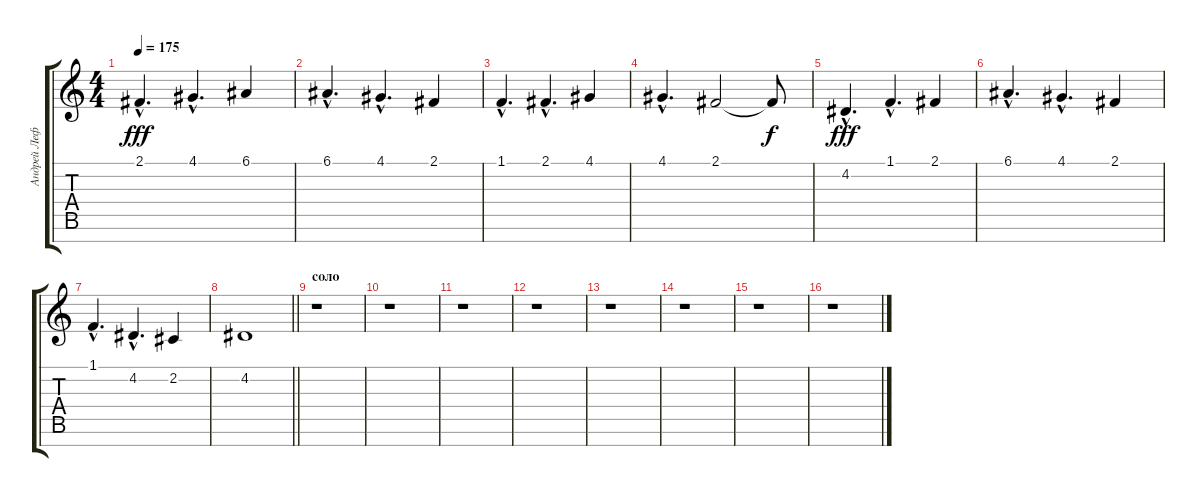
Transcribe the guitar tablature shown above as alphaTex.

\track ("Андрей Лефлер" "Андрей Леф") {instrument tenorsax}
\staff {score tabs}
\tuning (E4 B3 G3 D3 A2 E2 B1) {hide}
\ts (4 4)
\tempo 175
\clef g2
\ks c
2.1{hac}.4{d dy fff} 4.1{hac}.4{d} 6.1.4 |
6.1{hac}.4{d} 4.1{hac}.4{d} 2.1.4 |
1.1{hac}.4{d} 2.1{hac}.4{d} 4.1.4 |
4.1{hac}.4{d} 2.1.2 2.1{t}.8{dy f} |
4.2{hac}.4{d dy fff} 1.1{hac}.4{d} 2.1.4 |
6.1{hac}.4{d} 4.1{hac}.4{d} 2.1.4 |
1.1{hac}.4{d} 4.2{hac}.4{d} 2.2.4 |
\barLineRight lightlight
4.2.1 |
\section ("" "соло")
r.1 |
r.1 |
r.1 |
r.1 |
r.1 |
r.1 |
r.1 |
r.1
